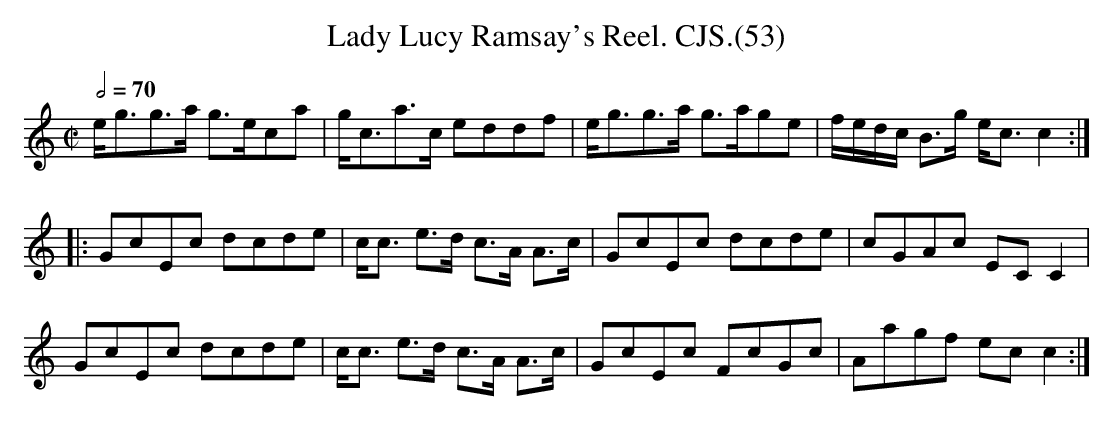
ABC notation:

X:1
T:Lady Lucy Ramsay's Reel. CJS.(53)
M:C|
L:1/8
Q:1/2=70
K:C
e<gg>a g>eca|g<ca>c eddf|e<gg>a g>age|f/e/d/c/ B>g e<c c2:|
|:GcEc dcde|c<c e>d c>A A>c|GcEc dcde|cGAc EC C2|
GcEc dcde|c<c e>d c>A A>c|GcEc FcGc|Aagf ec c2:|
